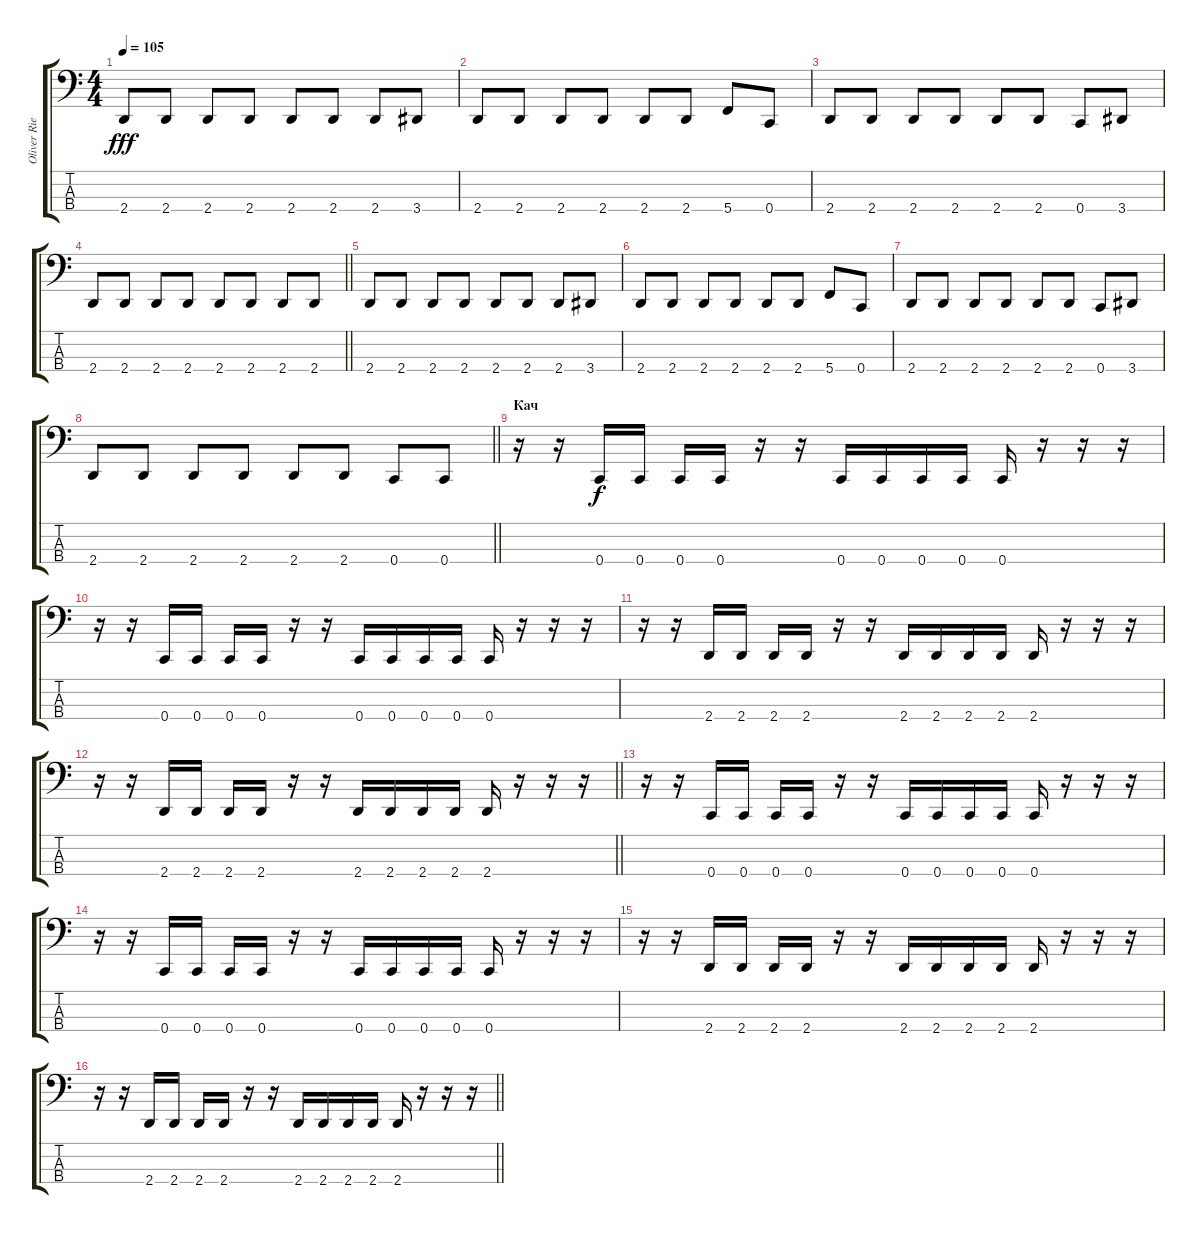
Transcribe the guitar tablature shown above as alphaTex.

\track ("Oliver Riedel" "Oliver Rie") {instrument electricbassfinger}
\staff {score tabs}
\tuning (E2 C2 G1 C1) {hide}
\ts (4 4)
\tempo 105
\clef f4
\ks c
2.4.8{dy fff} 2.4.8 2.4.8 2.4.8 2.4.8 2.4.8 2.4.8 3.4.8 |
2.4.8 2.4.8 2.4.8 2.4.8 2.4.8 2.4.8 5.4.8 0.4.8 |
2.4.8 2.4.8 2.4.8 2.4.8 2.4.8 2.4.8 0.4.8 3.4.8 |
\barLineRight lightlight
2.4.8 2.4.8 2.4.8 2.4.8 2.4.8 2.4.8 2.4.8 2.4.8 |
2.4.8 2.4.8 2.4.8 2.4.8 2.4.8 2.4.8 2.4.8 3.4.8 |
2.4.8 2.4.8 2.4.8 2.4.8 2.4.8 2.4.8 5.4.8 0.4.8 |
2.4.8 2.4.8 2.4.8 2.4.8 2.4.8 2.4.8 0.4.8 3.4.8 |
\barLineRight lightlight
2.4.8 2.4.8 2.4.8 2.4.8 2.4.8 2.4.8 0.4.8 0.4.8 |
\section ("" "Кач")
r.16 r.16 0.4.16{dy f} 0.4.16 0.4.16 0.4.16 r.16 r.16 0.4.16 0.4.16 0.4.16 0.4.16 0.4.16 r.16 r.16 r.16 |
r.16 r.16 0.4.16 0.4.16 0.4.16 0.4.16 r.16 r.16 0.4.16 0.4.16 0.4.16 0.4.16 0.4.16 r.16 r.16 r.16 |
r.16 r.16 2.4.16 2.4.16 2.4.16 2.4.16 r.16 r.16 2.4.16 2.4.16 2.4.16 2.4.16 2.4.16 r.16 r.16 r.16 |
\barLineRight lightlight
r.16 r.16 2.4.16 2.4.16 2.4.16 2.4.16 r.16 r.16 2.4.16 2.4.16 2.4.16 2.4.16 2.4.16 r.16 r.16 r.16 |
r.16 r.16 0.4.16 0.4.16 0.4.16 0.4.16 r.16 r.16 0.4.16 0.4.16 0.4.16 0.4.16 0.4.16 r.16 r.16 r.16 |
r.16 r.16 0.4.16 0.4.16 0.4.16 0.4.16 r.16 r.16 0.4.16 0.4.16 0.4.16 0.4.16 0.4.16 r.16 r.16 r.16 |
r.16 r.16 2.4.16 2.4.16 2.4.16 2.4.16 r.16 r.16 2.4.16 2.4.16 2.4.16 2.4.16 2.4.16 r.16 r.16 r.16 |
\barLineRight lightlight
r.16 r.16 2.4.16 2.4.16 2.4.16 2.4.16 r.16 r.16 2.4.16 2.4.16 2.4.16 2.4.16 2.4.16 r.16 r.16 r.16
